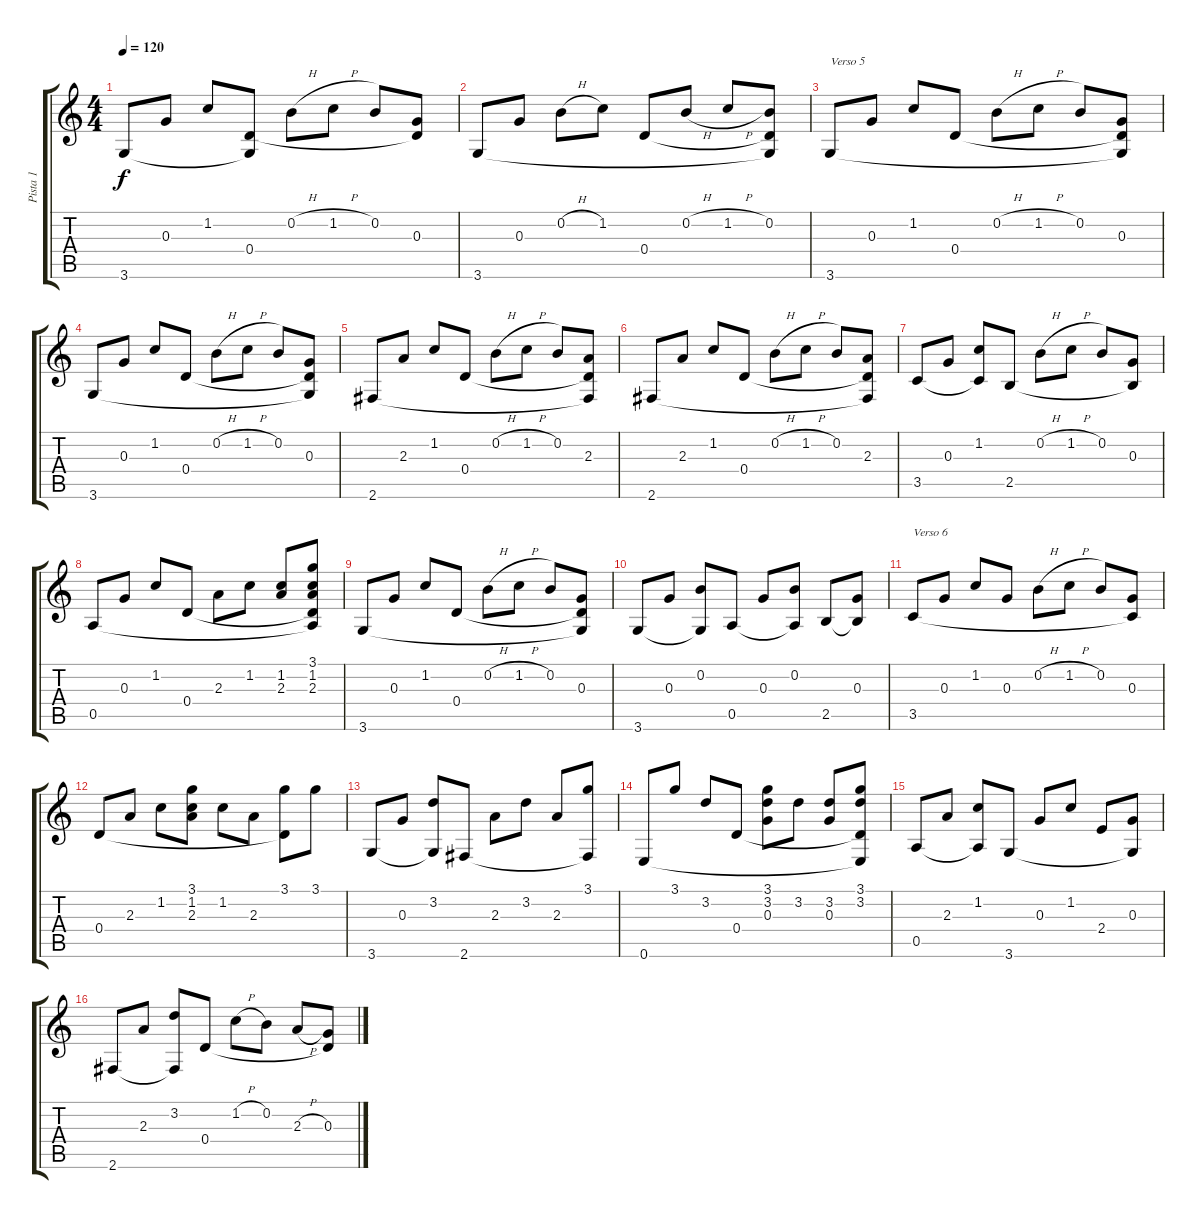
\track ("Pista 1" "Pista 1") {instrument acousticguitarnylon}
\staff {score tabs}
\tuning (E4 B3 G3 D3 A2 E2) {hide}
\ts (4 4)
\tempo 120
\clef g2
\ks c
3.6.8{dy f} 0.3.8 1.2.8 (0.4 3.6{t}).8 0.2{h}.8 1.2{h}.8 0.2.8 (0.3 0.4{t}).8 |
3.6.8 0.3.8 0.2{h}.8 1.2.8 0.4.8 0.2{h}.8 1.2{h}.8 (0.2 0.4{t} 3.6{t}).8 |
3.6.8{txt "Verso 5"} 0.3.8 1.2.8 0.4.8 0.2{h}.8 1.2{h}.8 0.2.8 (0.3 0.4{t} 3.6{t}).8 |
3.6.8 0.3.8 1.2.8 0.4.8 0.2{h}.8 1.2{h}.8 0.2.8 (0.3 0.4{t} 3.6{t}).8 |
2.6.8 2.3.8 1.2.8 0.4.8 0.2{h}.8 1.2{h}.8 0.2.8 (2.3 0.4{t} 2.6{t}).8 |
2.6.8 2.3.8 1.2.8 0.4.8 0.2{h}.8 1.2{h}.8 0.2.8 (2.3 0.4{t} 2.6{t}).8 |
3.5.8 0.3.8 (1.2 3.5{t}).8 2.5.8 0.2{h}.8 1.2{h}.8 0.2.8 (0.3 2.5{t}).8 |
0.5.8 0.3.8 1.2.8 0.4.8 2.3.8 1.2.8 (1.2 2.3).8 (3.1 1.2 2.3 0.4{t} 0.5{t}).8 |
3.6.8 0.3.8 1.2.8 0.4.8 0.2{h}.8 1.2{h}.8 0.2.8 (0.3 0.4{t} 3.6{t}).8 |
3.6.8 0.3.8 (0.2 3.6{t}).8 0.5.8 0.3.8 (0.2 0.5{t}).8 2.5.8 (0.3 2.5{t}).8 |
3.5.8{txt "Verso 6"} 0.3.8 1.2.8 0.3.8 0.2{h}.8 1.2{h}.8 0.2.8 (0.3 3.5{t}).8 |
0.4.8 2.3.8 1.2.8 (3.1 1.2 2.3).8 1.2.8 2.3.8 (3.1 0.4{t}).8 3.1.8 |
3.6.8 0.3.8 (3.2 3.6{t}).8 2.6.8 2.3.8 3.2.8 2.3.8 (3.1 2.6{t}).8 |
0.6.8 3.1.8 3.2.8 0.4.8 (3.1 3.2 0.3).8 3.2.8 (3.2 0.3).8 (3.1 3.2 0.4{t} 0.6{t}).8 |
0.5.8 2.3.8 (1.2 0.5{t}).8 3.6.8 0.3.8 1.2.8 2.4.8 (0.3 3.6{t}).8 |
2.6.8 2.3.8 (3.2 2.6{t}).8 0.4.8 1.2{h}.8 0.2.8 2.3{h}.8 (0.3 0.4{t}).8
